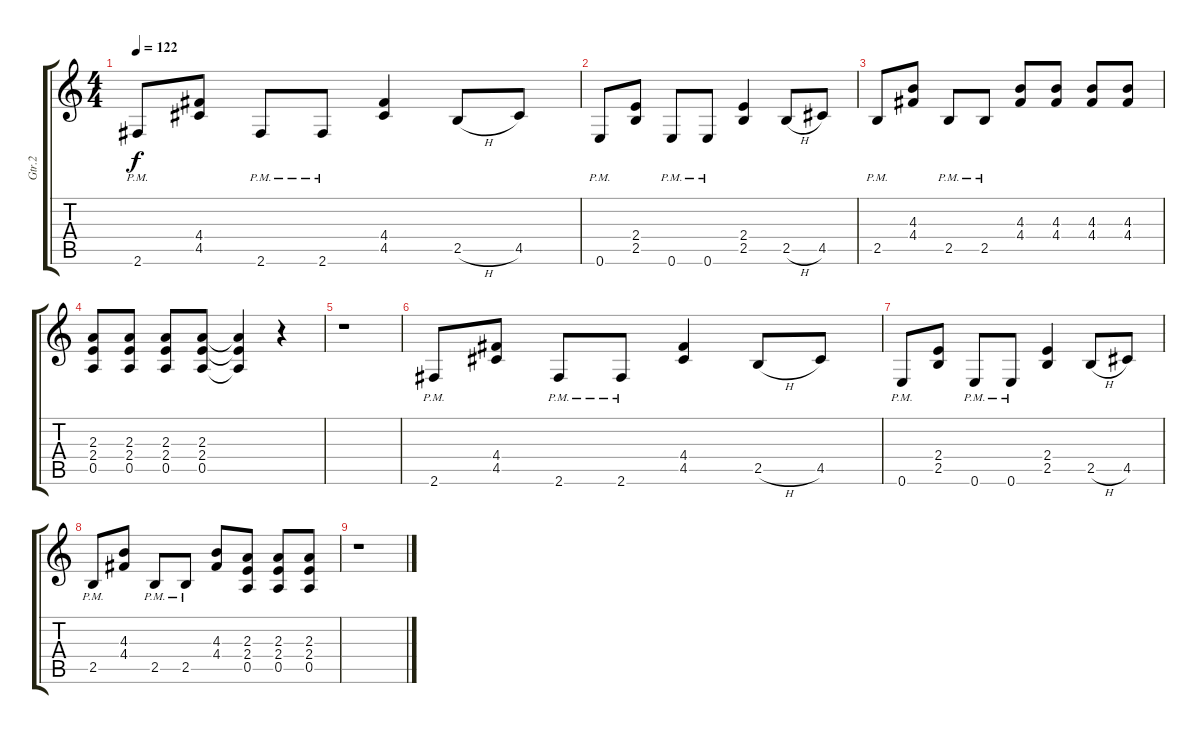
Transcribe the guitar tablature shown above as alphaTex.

\track ("Gtr.2" "Gtr.2") {instrument overdrivenguitar}
\staff {score tabs}
\tuning (E4 B3 G3 D3 A2 E2) {hide}
\ts (4 4)
\tempo 122
\clef g2
\ks c
2.6{pm}.8{dy f} (4.4 4.5).8 2.6{pm}.8 2.6{pm}.8 (4.4 4.5).4 2.5{h}.8 4.5.8 |
0.6{pm}.8 (2.4 2.5).8 0.6{pm}.8 0.6{pm}.8 (2.4 2.5).4 2.5{h}.8 4.5.8 |
2.5{pm}.8 (4.3 4.4).8 2.5{pm}.8 2.5{pm}.8 (4.3 4.4).8 (4.3 4.4).8 (4.3 4.4).8 (4.3 4.4).8 |
(2.3 2.4 0.5).8 (2.3 2.4 0.5).8 (2.3 2.4 0.5).8 (2.3 2.4 0.5).8 (2.3{t} 2.4{t} 0.5{t}).4 r.4 |
r.1 |
2.6{pm}.8 (4.4 4.5).8 2.6{pm}.8 2.6{pm}.8 (4.4 4.5).4 2.5{h}.8 4.5.8 |
0.6{pm}.8 (2.4 2.5).8 0.6{pm}.8 0.6{pm}.8 (2.4 2.5).4 2.5{h}.8 4.5.8 |
2.5{pm}.8 (4.3 4.4).8 2.5{pm}.8 2.5{pm}.8 (4.3 4.4).8 (2.3 2.4 0.5).8 (2.3 2.4 0.5).8 (2.3 2.4 0.5).8 |
r.1
